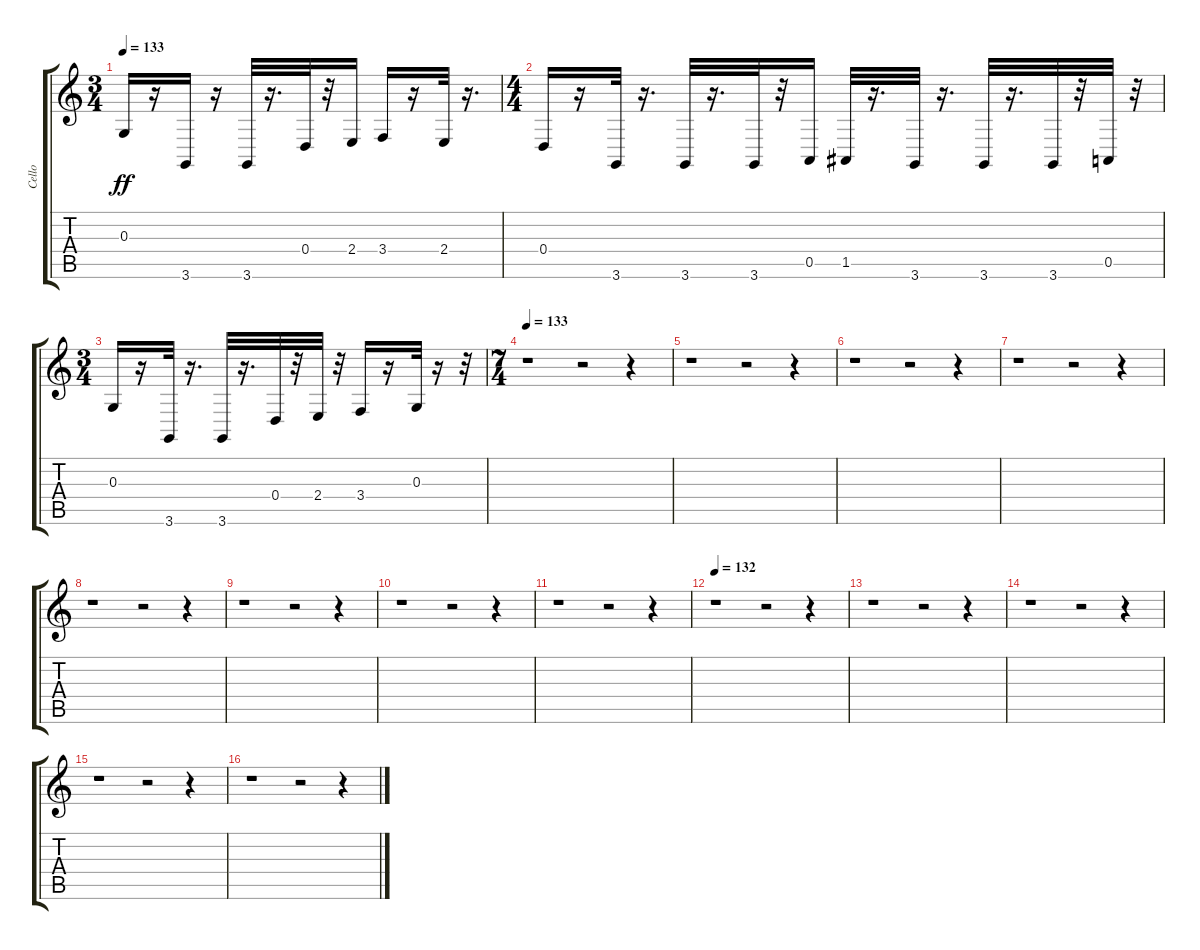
\track ("Cello" "Cello") {instrument cello}
\staff {score tabs}
\tuning (E4 B3 G3 D3 A2 E2) {hide}
\ts (3 4)
\tempo 133
\clef g2
\ks c
0.3.16{dy ff} r.16 3.6.16 r.16 3.6.32 r.16{d} 0.4.32 r.32 2.4.16 3.4.16 r.16 2.4.32 r.16{d} |
\ts (4 4)
0.4.16 r.16 3.6.32 r.16{d} 3.6.32 r.16{d} 3.6.32 r.32 0.5.16 1.5.32 r.16{d} 3.6.32 r.16{d} 3.6.32 r.16{d} 3.6.32 r.32 0.5.32 r.32 |
\ts (3 4)
0.3.16 r.16 3.6.32 r.16{d} 3.6.32 r.16{d} 0.4.32 r.32 2.4.32 r.32 3.4.16 r.16 0.3.32 r.16 r.32 |
\ts (7 4)
\tempo 133
r.1 r.2 r.4 |
r.1 r.2 r.4 |
r.1 r.2 r.4 |
r.1 r.2 r.4 |
r.1 r.2 r.4 |
r.1 r.2 r.4 |
r.1 r.2 r.4 |
r.1 r.2 r.4 |
\tempo 132
r.1 r.2 r.4 |
r.1 r.2 r.4 |
r.1 r.2 r.4 |
r.1 r.2 r.4 |
r.1 r.2 r.4
